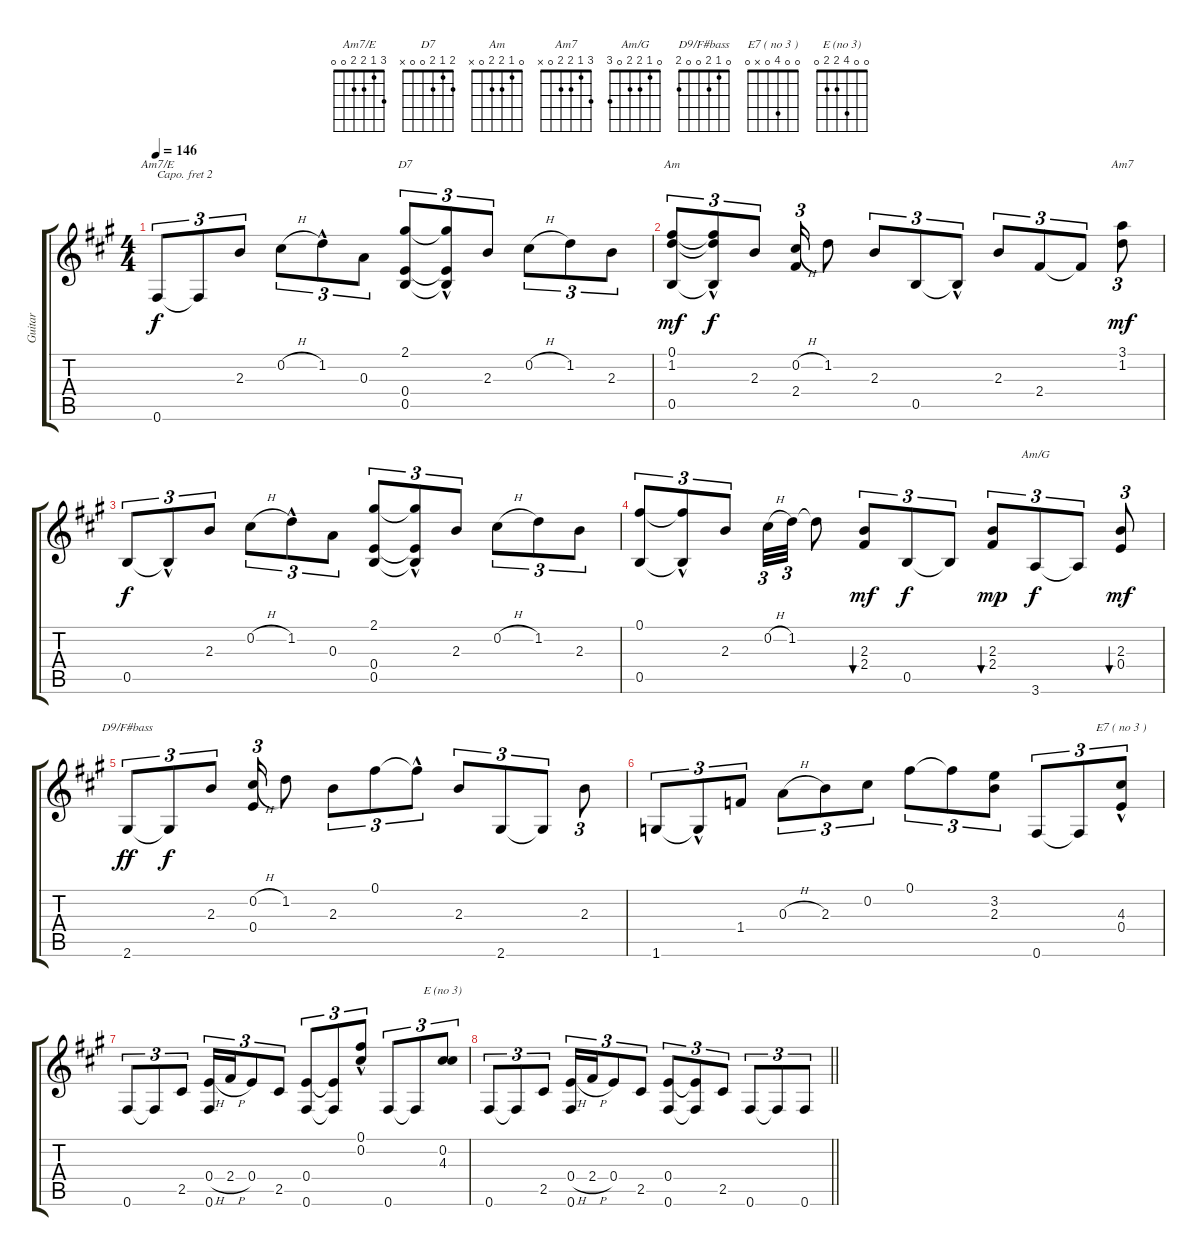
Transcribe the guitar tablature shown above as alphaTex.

\track ("Guitar" "Guitar") {instrument acousticguitarnylon}
\staff {score tabs}
\capo 2
\tuning (E4 B3 G3 D3 A2 E2) {hide}
\chord ("Am7/E" 3 1 2 2 0 0)
\chord ("D7" 2 1 2 0 0 x)
\chord ("Am" 0 1 2 2 0 x)
\chord ("Am7" 3 1 2 2 0 x)
\chord ("Am/G" 0 1 2 2 0 3)
\chord ("D9/F#bass" 0 1 2 0 0 2)
\chord ("E7 ( no 3 )" 0 0 4 0 x 0)
\chord ("E (no 3)" 0 0 4 2 2 0)
\ts (4 4)
\tempo 146
\clef g2
\ks a
0.6.8{tu (3 2) ch "Am7/E" dy f} 0.6{t}.8{tu (3 2)} 2.3.8{tu (3 2)} 0.2{h}.8{tu (3 2)} 1.2{hac}.8{tu (3 2)} 0.3.8{tu (3 2)} (2.1 0.4 0.5).8{tu (3 2) ch "D7"} (2.1{hac t} 0.4{hac t} 0.5{hac t}).8{tu (3 2)} 2.3.8{tu (3 2)} 0.2{h}.8{tu (3 2)} 1.2.8{tu (3 2)} 2.3.8{tu (3 2)} |
(0.1 1.2 0.5).8{tu (3 2) ch "Am" dy mf} (0.1{hac t} 1.2{t} 0.5{hac t}).8{tu (3 2) dy f} 2.3.8{tu (3 2)} (0.2{h} 2.4).16{tu (3 2)} 1.2.8 2.3.8{tu (3 2)} 0.5.8{tu (3 2)} 0.5{hac t}.8{tu (3 2)} 2.3.8{tu (3 2)} 2.4.8{tu (3 2)} 2.4{t}.8{tu (3 2)} (3.1 1.2).8{tu (3 2) ch "Am7" dy mf} |
0.5.8{tu (3 2) dy f} 0.5{hac t}.8{tu (3 2)} 2.3.8{tu (3 2)} 0.2{h}.8{tu (3 2)} 1.2{hac}.8{tu (3 2)} 0.3.8{tu (3 2)} (2.1 0.4 0.5).8{tu (3 2)} (2.1{hac t} 0.4{hac t} 0.5{hac t}).8{tu (3 2)} 2.3.8{tu (3 2)} 0.2{h}.8{tu (3 2)} 1.2.8{tu (3 2)} 2.3.8{tu (3 2)} |
(0.1 0.5).8{tu (3 2)} (0.1{t} 0.5{hac t}).8{tu (3 2)} 2.3.8{tu (3 2)} 0.2{h}.32{tu (3 2)} 1.2.32{tu (3 2)} 1.2{t}.8 (2.3 2.4).8{tu (3 2) bu 30 dy mf} 0.5.8{tu (3 2) dy f} 0.5{t}.8{tu (3 2)} (2.3 2.4).8{tu (3 2) bu 30 dy mp} 3.6.8{tu (3 2) ch "Am/G" dy f} 3.6{t}.8{tu (3 2)} (2.3 0.4).8{tu (3 2) bu 30 dy mf} |
2.6.8{tu (3 2) ch "D9/F#bass" dy ff} 2.6{t}.8{tu (3 2) dy f} 2.3.8{tu (3 2)} (0.2{h} 0.4).16{tu (3 2)} 1.2.8 2.3.8{tu (3 2)} 0.1.8{tu (3 2)} 0.1{hac t}.8{tu (3 2)} 2.3.8{tu (3 2)} 2.6.8{tu (3 2)} 2.6{t}.8{tu (3 2)} 2.3.8{tu (3 2)} |
1.6.8{tu (3 2)} 1.6{hac t}.8{tu (3 2)} 1.4.8{tu (3 2)} 0.3{h}.8{tu (3 2)} 2.3.8{tu (3 2)} 0.2.8{tu (3 2)} 0.1.8{tu (3 2)} 0.1{t}.8{tu (3 2)} (3.2 2.3).8{tu (3 2)} 0.6.8{tu (3 2)} 0.6{t}.8{tu (3 2)} (4.3{hac} 0.4{hac}).8{tu (3 2) ch "E7 ( no 3 )"} |
0.6.8{tu (3 2)} 0.6{t}.8{tu (3 2)} 2.5.8{tu (3 2)} (0.4{h} 0.6).16{tu (3 2)} 2.4{h}.16{tu (3 2)} 0.4.8{tu (3 2)} 2.5.8{tu (3 2)} (0.4 0.6).8{tu (3 2)} (0.4{t} 0.6{t}).8{tu (3 2)} (0.1{hac} 0.2).8{tu (3 2)} 0.6.8{tu (3 2)} 0.6{t}.8{tu (3 2)} (0.2 4.3).8{tu (3 2) ch "E (no 3)"} |
\barLineRight lightlight
0.6.8{tu (3 2)} 0.6{t}.8{tu (3 2)} 2.5.8{tu (3 2)} (0.4{h} 0.6).16{tu (3 2)} 2.4{h}.16{tu (3 2)} 0.4.8{tu (3 2)} 2.5.8{tu (3 2)} (0.4 0.6).8{tu (3 2)} (0.4{t} 0.6{t}).8{tu (3 2)} 2.5.8{tu (3 2)} 0.6.8{tu (3 2)} 0.6{t}.8{tu (3 2)} 0.6.8{tu (3 2)}
